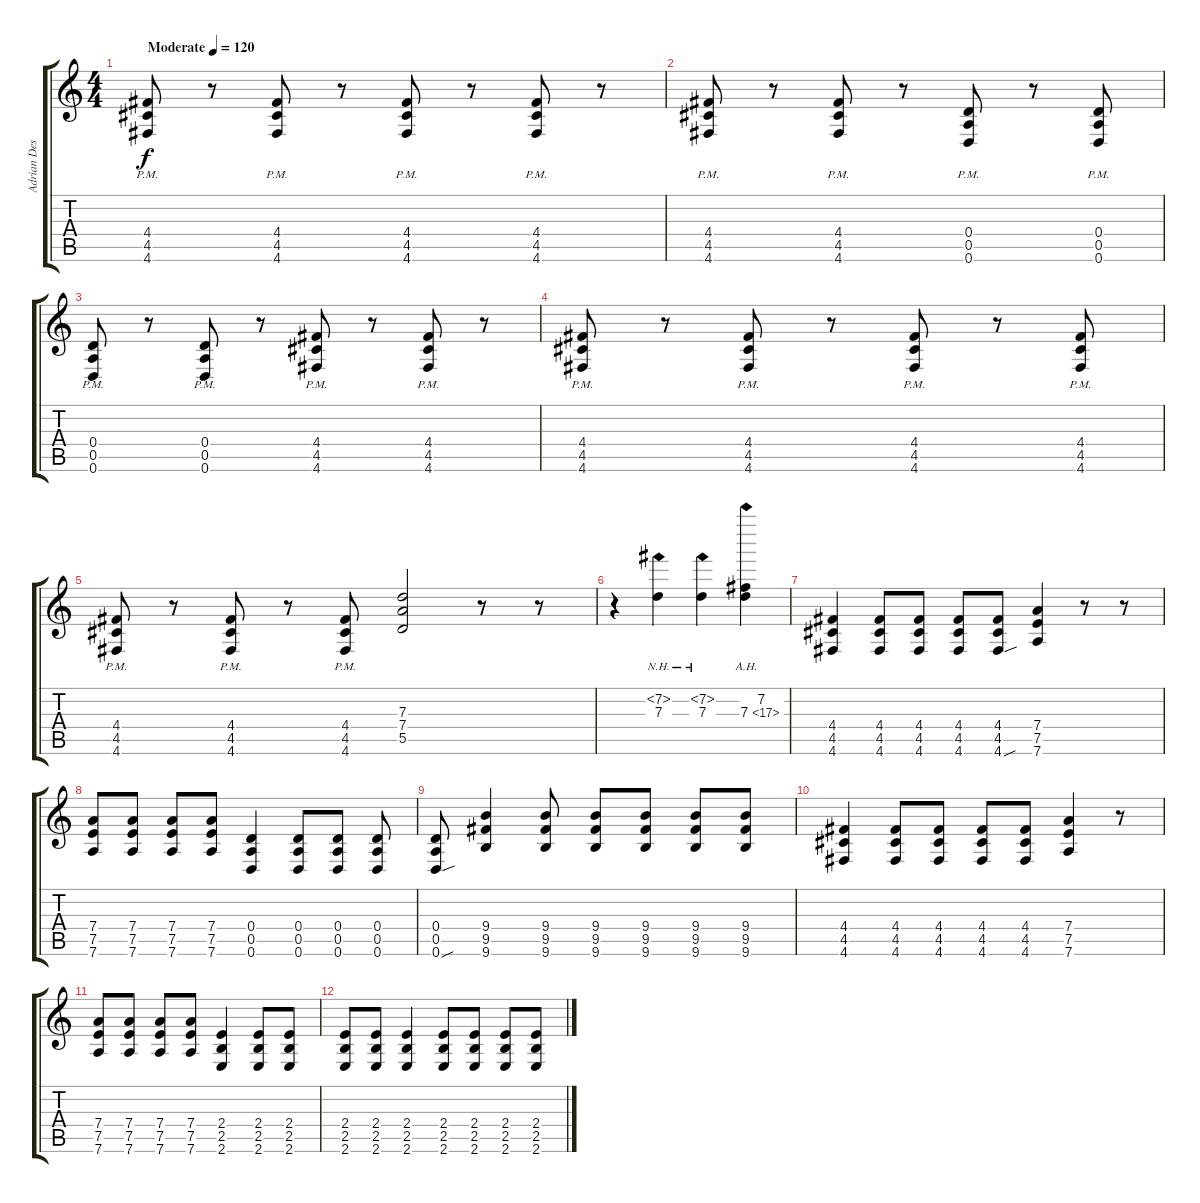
\track ("Adrian Despot" "Adrian Des") {instrument distortionguitar}
\staff {score tabs}
\tuning (E4 B3 G3 D3 A2 D2) {hide}
\ts (4 4)
\tempo (120 "Moderate")
\clef g2
\ks c
(4.4 4.5 4.6{pm}).8{dy f instrument distortionguitar} r.8 (4.4{pm} 4.5 4.6).8 r.8 (4.4{pm} 4.5 4.6).8 r.8 (4.4 4.5 4.6{pm}).8 r.8 |
(4.4 4.5 4.6{pm}).8 r.8 (4.4 4.5 4.6{pm}).8 r.8 (0.4 0.5 0.6{pm}).8 r.8 (0.4 0.5 0.6{pm}).8 |
(0.4{pm} 0.5 0.6).8 r.8 (0.4 0.5{pm} 0.6).8 r.8 (4.4{pm} 4.5 4.6).8 r.8 (4.4{pm} 4.5 4.6).8 r.8 |
(4.4{pm} 4.5 4.6).8 r.8 (4.4{pm} 4.5 4.6).8 r.8 (4.4{pm} 4.5 4.6).8 r.8 (4.4{pm} 4.5 4.6).8 |
(4.4{pm} 4.5 4.6).8 r.8 (4.4{pm} 4.5 4.6).8 r.8 (4.4{pm} 4.5 4.6).8 (7.3 7.4 5.5).2 r.8 r.8 |
r.4 (7.2{nh} 7.3).4 (7.2{nh} 7.3).4 (7.2 7.3{ah 10}).4 |
(4.4 4.5 4.6).4 (4.4 4.5 4.6).8 (4.4 4.5 4.6).8 (4.4 4.5 4.6).8 (4.4 4.5 4.6{sou}).8 (7.4 7.5 7.6).4 r.8 r.8 |
(7.4 7.5 7.6).8 (7.4 7.5 7.6).8 (7.4 7.5 7.6).8 (7.4 7.5 7.6).8 (0.4 0.5 0.6).4 (0.4 0.5 0.6).8 (0.4 0.5 0.6).8 (0.4 0.5 0.6).8 |
(0.4 0.5 0.6{sou}).8 (9.4 9.5 9.6).4 (9.4 9.5 9.6).8 (9.4 9.5 9.6).8 (9.4 9.5 9.6).8 (9.4 9.5 9.6).8 (9.4 9.5 9.6).8 |
(4.4 4.5 4.6).4 (4.4 4.5 4.6).8 (4.4 4.5 4.6).8 (4.4 4.5 4.6).8 (4.4 4.5 4.6).8 (7.4 7.5 7.6).4 r.8 |
(7.4 7.5 7.6).8 (7.4 7.5 7.6).8 (7.4 7.5 7.6).8 (7.4 7.5 7.6).8 (2.4 2.5 2.6).4 (2.4 2.5 2.6).8 (2.4 2.5 2.6).8 |
(2.4 2.5 2.6).8 (2.4 2.5 2.6).8 (2.4 2.5 2.6).4 (2.4 2.5 2.6).8 (2.4 2.5 2.6).8 (2.4 2.5 2.6).8 (2.4 2.5 2.6).8
